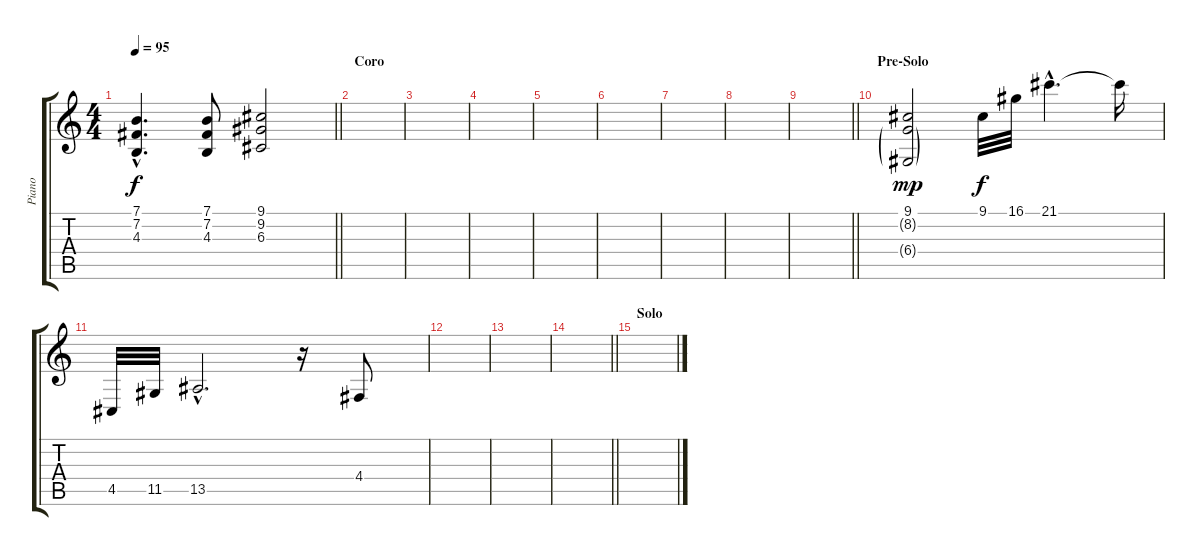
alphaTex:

\track ("Piano" "Piano") {instrument acousticgrandpiano}
\staff {score tabs}
\tuning (E4 B3 G3 D3 A2 E2) {hide}
\ts (4 4)
\tempo 95
\clef g2
\barLineRight lightlight
\ks c
(7.1{hac} 7.2{hac} 4.3{hac}).4{d dy f} (7.1 7.2 4.3).8 (9.1 9.2 6.3).2 |
\section ("" "Coro")
|
|
|
|
|
|
|
\barLineRight lightlight
|
\section ("" "Pre-Solo")
(9.1 8.2{g} 6.4{g}).2{dy mp volume 12} 9.1.32{dy f} 16.1.32 21.1{hac}.4{d} 21.1{t}.16 |
4.5.32 11.5.32 13.5{hac}.2{d} r.16 4.4.8 |
|
|
\barLineRight lightlight
|
\section ("" "Solo")
